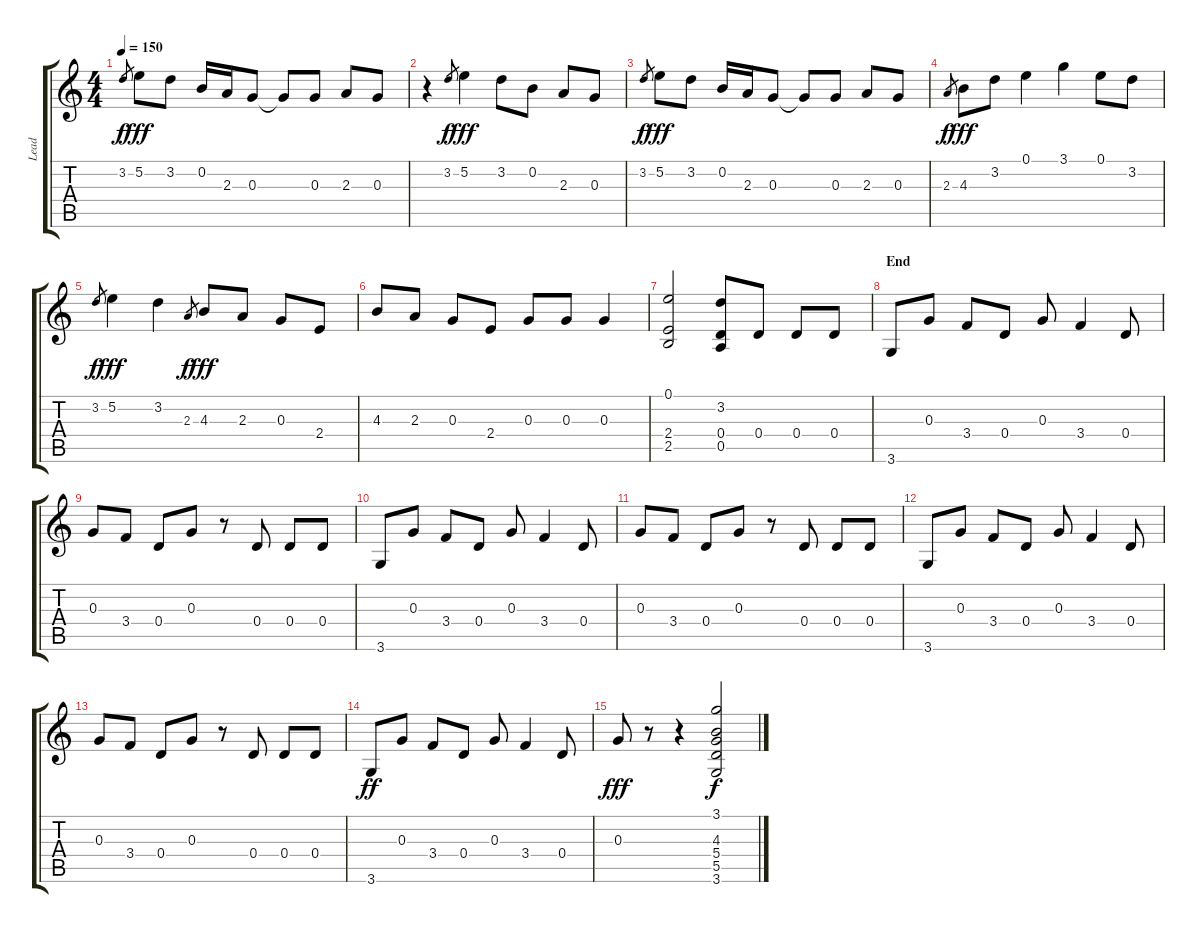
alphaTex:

\track ("Lead" "Lead") {instrument electricguitarjazz}
\staff {score tabs}
\tuning (E4 B3 G3 D3 A2 E2) {hide}
\ts (4 4)
\tempo 150
\clef g2
\ks c
3.2.8{gr dy f} 5.2.8{dy fff} 3.2.8 0.2.16 2.3.16 0.3.8 0.3{t}.8 0.3.8 2.3.8 0.3.8 |
r.4 3.2.8{gr dy f} 5.2.4{dy fff} 3.2.8 0.2.8 2.3.8 0.3.8 |
3.2.8{gr dy f} 5.2.8{dy fff} 3.2.8 0.2.16 2.3.16 0.3.8 0.3{t}.8 0.3.8 2.3.8 0.3.8 |
2.3.8{gr dy f} 4.3.8{dy fff} 3.2.8 0.1.4 3.1.4 0.1.8 3.2.8 |
3.2.8{gr dy f} 5.2.4{dy fff} 3.2.4 2.3.8{gr dy f} 4.3.8{dy fff} 2.3.8 0.3.8 2.4.8 |
4.3.8 2.3.8 0.3.8 2.4.8 0.3.8 0.3.8 0.3.4 |
(0.1 2.4 2.5).2 (3.2 0.4 0.5).8 0.4.8 0.4.8 0.4.8 |
\section ("" "End")
3.6.8{instrument electricguitarjazz} 0.3.8 3.4.8 0.4.8 0.3.8 3.4.4 0.4.8 |
0.3.8 3.4.8 0.4.8 0.3.8 r.8 0.4.8 0.4.8 0.4.8 |
3.6.8 0.3.8 3.4.8 0.4.8 0.3.8 3.4.4 0.4.8 |
0.3.8 3.4.8 0.4.8 0.3.8 r.8 0.4.8 0.4.8 0.4.8 |
3.6.8 0.3.8 3.4.8 0.4.8 0.3.8 3.4.4 0.4.8 |
0.3.8 3.4.8 0.4.8 0.3.8 r.8 0.4.8 0.4.8 0.4.8 |
3.6.8{dy ff instrument electricguitarclean} 0.3.8 3.4.8 0.4.8 0.3.8 3.4.4 0.4.8 |
0.3.8{dy fff} r.8{instrument electricguitarjazz} r.4 (3.1 4.3 5.4 5.5 3.6).2{dy f}
